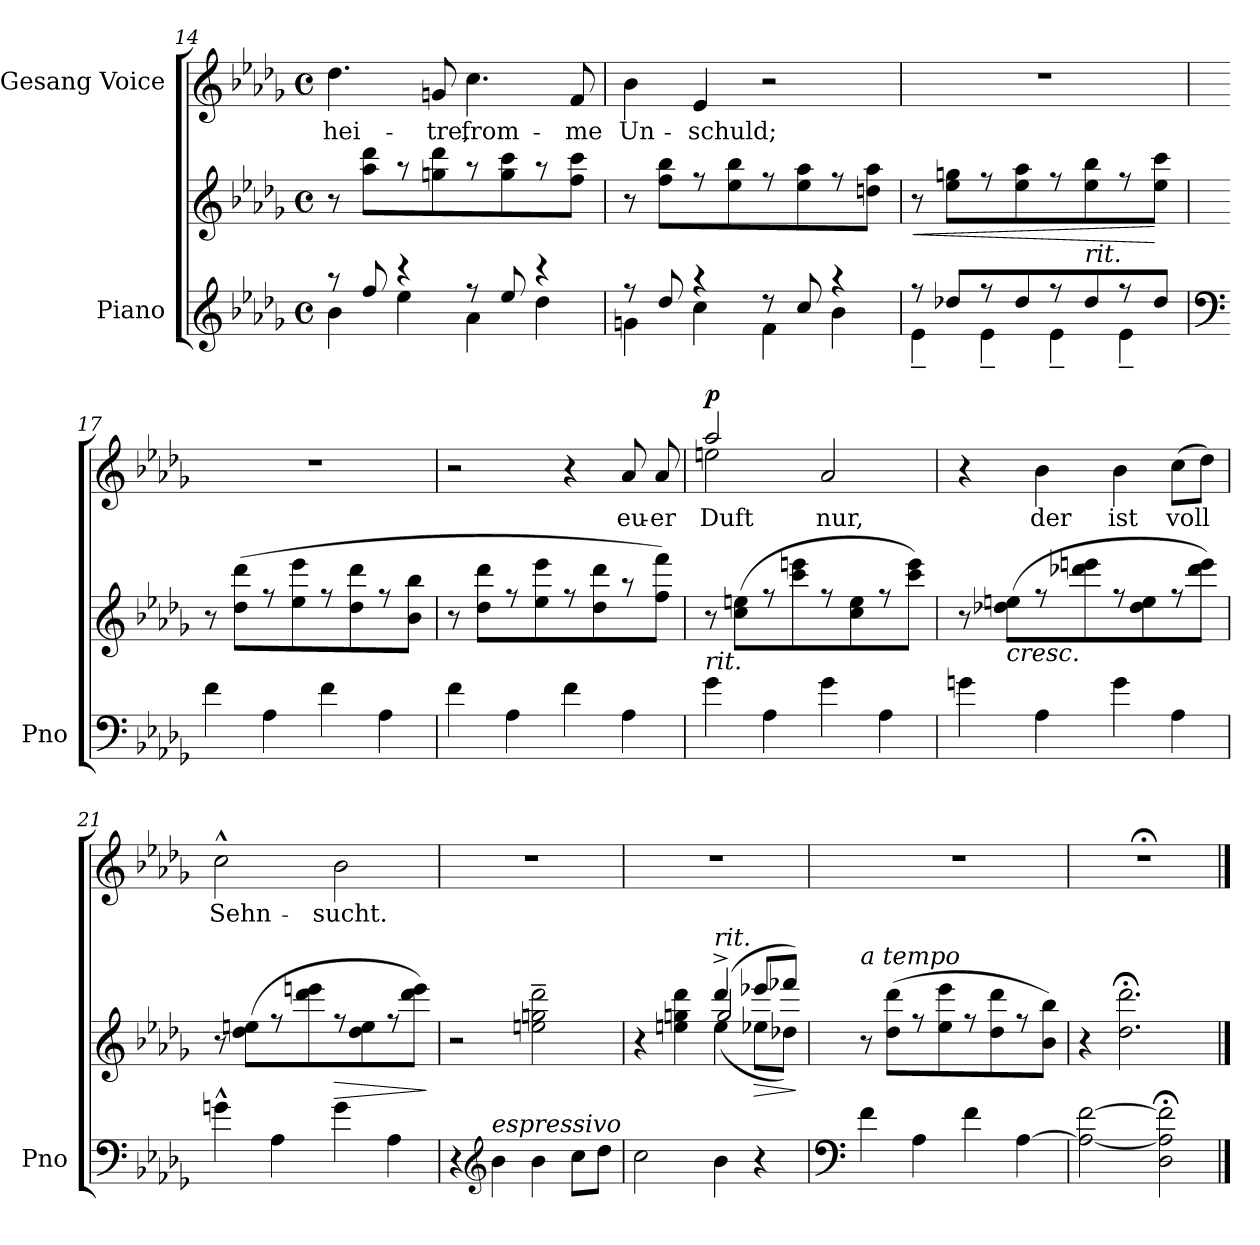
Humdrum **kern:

**kern	**kern	**dynam	**kern	**text	**dynam
*part2	*part2	*part2	*part1	*part1	*part1
*staff3	*staff2	*staff2/3	*staff1	*staff1	*staff1
*I"Piano	*	*	*I"Gesang Voice	*	*
*I'Pno	*	*	*	*	*
*clefG2	*clefG2	*	*clefG2	*	*
*k[b-e-a-d-g-]	*k[b-e-a-d-g-]	*	*k[b-e-a-d-g-]	*	*
*M4/4	*M4/4	*	*M4/4	*	*
*met(c)	*met(c)	*	*met(c)	*	*
=14	=14	=14	=14	=14	=14
*^	*	*	*	*	*
8r	4b-\	8r	.	4.dd-\	hei-	.
8ff/	.	8aa-\ 8ddd-\L	.	.	.	.
4r	4ee-\	8r	.	.	.	.
.	.	8ggn\ 8ddd-\	.	8gn/	-tre,	.
8r	4a-\	8r	.	4.cc\	from-	.
8ee-/	.	8gg\ 8ccc\	.	.	.	.
4r	4dd-\	8r	.	.	.	.
.	.	8ff\ 8ccc\J	.	8f/	-me	.
=15	=15	=15	=15	=15	=15	=15
8r	4gn\	8r	.	4b-\	Un-	.
8dd-/	.	8ff\ 8bb-\L	.	.	.	.
4r	4cc\	8r	.	4e-/	-schuld;	.
.	.	8ee-\ 8bb-\	.	.	.	.
8r	4f\	8r	.	2r	.	.
8cc/	.	8ee-\ 8aa-\	.	.	.	.
4r	4b-\	8r	.	.	.	.
.	.	8ddn\ 8aa-\J	.	.	.	.
=16	=16	=16	=16	=16	=16	=16
!	!	!	!LO:HP:b	!	!	!
8r	4e-~\	8r	<	1r	.	.
8dd-X/L	.	8ee-\ 8ggn\L	.	.	.	.
8r	4e-~\	8r	.	.	.	.
8dd-/	.	8ee-\ 8aa-\	.	.	.	.
8r	4e-~\	8r	.	.	.	.
!LO:TX:i:t=rit.	!	!	!	!	!	!
8dd-/	.	8ee-\ 8bb-\	.	.	.	.
8r	4e-~\	8r	.	.	.	.
8dd-/J	.	8ee-\ 8ccc\J	[	.	.	.
*v	*v	*	*	*	*	*
=17	=17	=17	=17	=17	=17
*clefF4	*	*	*	*	*
!	!	!LO:DY:b	!	!	!
!	!	!LO:DY:n=1:b	!	!	!
4f\	8r	p other-dynamics	1r	.	.
.	(8dd-\ 8ddd-\L	.	.	.	.
4A-\	8r	.	.	.	.
.	8ee-\ 8eee-\	.	.	.	.
4f\	8r	.	.	.	.
.	8dd-\ 8ddd-\	.	.	.	.
4A-\	8r	.	.	.	.
.	8b-\ 8bb-\J	.	.	.	.
=18	=18	=18	=18	=18	=18
4f\	8r	.	2r	.	.
.	8dd-\ 8ddd-\L	.	.	.	.
4A-\	8r	.	.	.	.
.	8ee-\ 8eee-\	.	.	.	.
4f\	8r	.	4r	.	.
.	8dd-\ 8ddd-\	.	.	.	.
4A-\	8r	.	8a-/	eu-	.
.	8ff\ 8fff\J)	.	8a-/	-er	.
=19	=19	=19	=19	=19	=19
*	*	*	*^	*	*
!LO:TX:i:t=rit.	!	!	!	!	!	!
!	!	!	!	!	!	!LO:DY:a
4g-\	8r	.	2een\	2aa-/	Duft	p
.	(8cc\ 8een\L	.	.	.	.	.
4A-\	8r	.	.	.	.	.
.	8ccc\ 8eeen\	.	.	.	.	.
4g-\	8r	.	2a-/	2ryy	nur,	.
.	8cc\ 8ee\	.	.	.	.	.
4A-\	8r	.	.	.	.	.
.	8ccc\ 8eee\J)	.	.	.	.	.
*	*	*	*v	*v	*	*
=20	=20	=20	=20	=20	=20
4gn\	8r	.	4r	.	.
!	!LO:TX:b:i:t=cresc.	!	!	!	!
.	(8dd-X\ 8een\L	.	.	.	.
4A-\	8r	.	4b-\	der	.
.	8ddd-X\ 8eeen\	.	.	.	.
4g\	8r	.	4b-\	ist	.
.	8dd-\ 8ee\	.	.	.	.
4A-\	8r	.	(8cc\L	voll	.
.	8ddd-\ 8eee\J)	.	8dd-\J)	.	.
=21	=21	=21	=21	=21	=21
4gn^^\	8r	.	2cc^^\	Sehn-	.
.	(8dd-\ 8een\L	.	.	.	.
4A-\	8r	.	.	.	.
.	8ddd-\ 8eeen\	.	.	.	.
!	!	!LO:HP:b	!	!	!
4g\	8r	>	2b-\	-sucht.	.
.	8dd-\ 8ee\	.	.	.	.
4A-\	8r	.	.	.	.
.	8ddd-\ 8eee\J)	.	.	.	.
.	.	]	.	.	.
=22	=22	=22	=22	=22	=22
4r	2r	.	1r	.	.
*clefG2	*	*	*	*	*
!LO:TX:i:t=espressivo	!	!	!	!	!
4b-\	.	.	.	.	.
4b-\	2een\~ 2ggn\~ 2ddd-\~	.	.	.	.
8cc\L	.	.	.	.	.
8dd-\J	.	.	.	.	.
=23	=23	=23	=23	=23	=23
*	*^	*	*	*	*
*	*	*^	*	*	*	*
2cc\	4r	4ryy	2ryy	.	1r	.	.
.	4ryy	4een\ 4ggn\ 4ddd-\	.	.	.	.	.
!	!LO:TX:i:t=rit.	!	!	!	!	!	!
4b-\	(4ddd-^/	(4ee\	2gg/	.	.	.	.
!	!	!	!	!LO:HP:b	!	!	!
4r	8eee-X/L	8ee-X\L	.	>	.	.	.
.	8fff-X/J)	8dd-X\J)	.	.	.	.	.
*	*v	*v	*v	*	*	*	*
.	.	]	.	.	.
=24	=24	=24	=24	=24	=24
*clefF4	*	*	*	*	*
!	!LO:TX:i:t=a tempo	!	!	!	!
4f\	8r	.	1r	.	.
.	(8dd-\ 8ddd-\L	.	.	.	.
4A-\	8r	.	.	.	.
.	8ee-\ 8eee-\	.	.	.	.
4f\	8r	.	.	.	.
.	8dd-\ 8ddd-\	.	.	.	.
[<4A-\	8r	.	.	.	.
.	8b-\ 8bb-\J)	.	.	.	.
=25	=25	=25	=25	=25	=25
2A-\_ [2f\	4r	.	1r;<	.	.
.	2.dd-\;< 2.ddd-\;<	.	.	.	.
2D-\;< 2A-\];< 2f\];<	.	.	.	.	.
==	==	==	==	==	==
*-	*-	*-	*-	*-	*-
